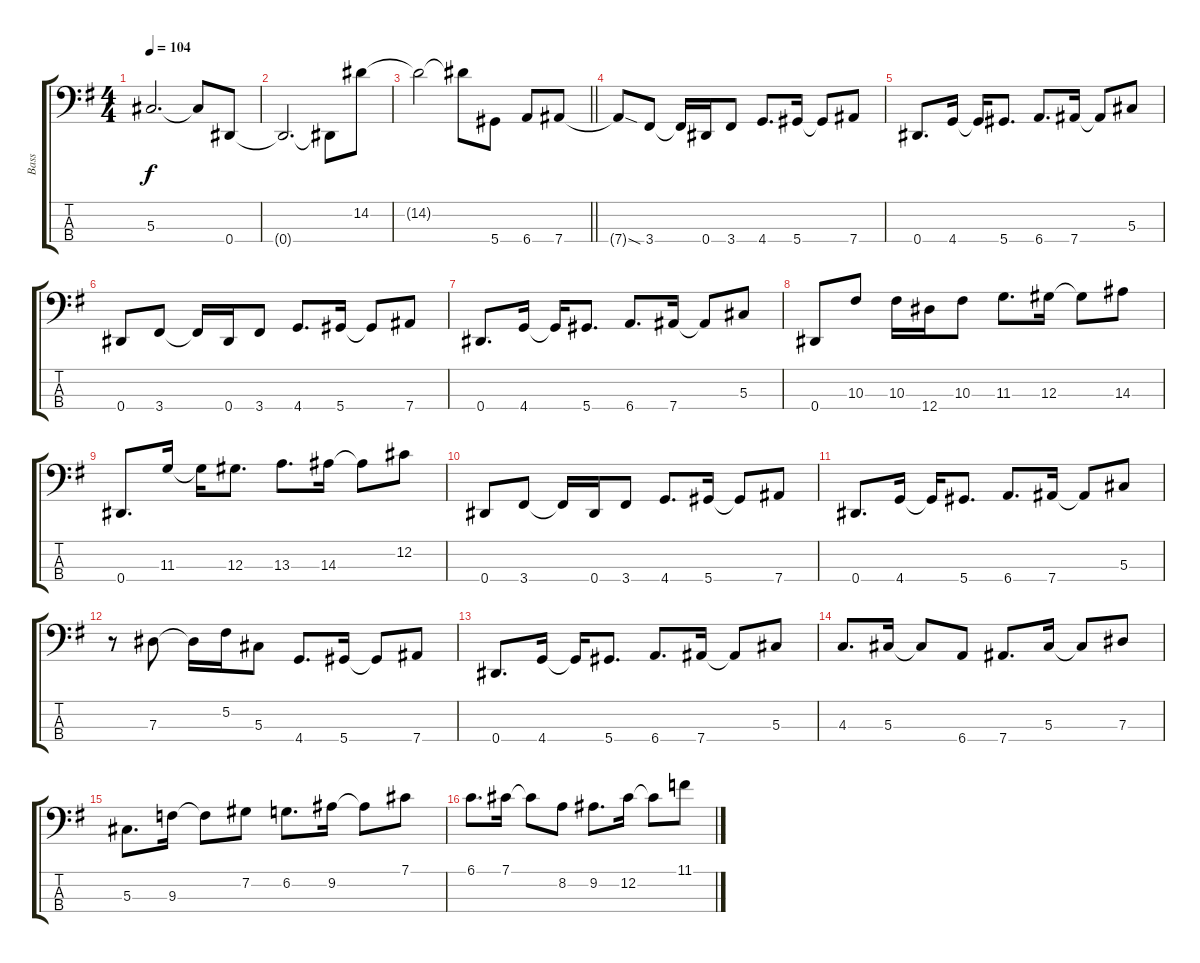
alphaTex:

\track ("Bass" "Bass") {instrument electricbassfinger}
\staff {score tabs}
\tuning (Gb2 Db2 Ab1 Eb1) {hide}
\ts (4 4)
\tempo 104
\clef f4
\ks g
5.3{t}.2{d dy f} 5.3{t}.8 0.4.8 |
0.4{t}.2{d} 0.4{t}.8 14.2.8 |
\barLineRight lightlight
14.2{t}.2 14.2{t}.8 5.4.8 6.4.8 7.4.8 |
7.4{sod t}.8 3.4.8 3.4{t}.16 0.4.16 3.4.8 4.4.8{d} 5.4.16 5.4{t}.8 7.4.8 |
0.4.8{d} 4.4.16 4.4{t}.16 5.4.8{d} 6.4.8{d} 7.4.16 7.4{t}.8 5.3.8 |
0.4.8 3.4.8 3.4{t}.16 0.4.16 3.4.8 4.4.8{d} 5.4.16 5.4{t}.8 7.4.8 |
0.4.8{d} 4.4.16 4.4{t}.16 5.4.8{d} 6.4.8{d} 7.4.16 7.4{t}.8 5.3.8 |
0.4.8 10.3.8 10.3.16 12.4.16 10.3.8 11.3.8{d} 12.3.16 12.3{t}.8 14.3.8 |
0.4.8{d} 11.3.16 11.3{t}.16 12.3.8{d} 13.3.8{d} 14.3.16 14.3{t}.8 12.2.8 |
0.4.8 3.4.8 3.4{t}.16 0.4.16 3.4.8 4.4.8{d} 5.4.16 5.4{t}.8 7.4.8 |
0.4.8{d} 4.4.16 4.4{t}.16 5.4.8{d} 6.4.8{d} 7.4.16 7.4{t}.8 5.3.8 |
r.8 7.3.8 7.3{t}.16 5.2.16 5.3.8 4.4.8{d} 5.4.16 5.4{t}.8 7.4.8 |
0.4.8{d} 4.4.16 4.4{t}.16 5.4.8{d} 6.4.8{d} 7.4.16 7.4{t}.8 5.3.8 |
4.3.8{d} 5.3.16 5.3{t}.8 6.4.8 7.4.8{d} 5.3.16 5.3{t}.8 7.3.8 |
5.3.8{d} 9.3.16 9.3{t}.8 7.2.8 6.2.8{d} 9.2.16 9.2{t}.8 7.1.8 |
6.1.8{d} 7.1.16 7.1{t}.8 8.2.8 9.2.8{d} 12.2.16 12.2{t}.8 11.1.8
